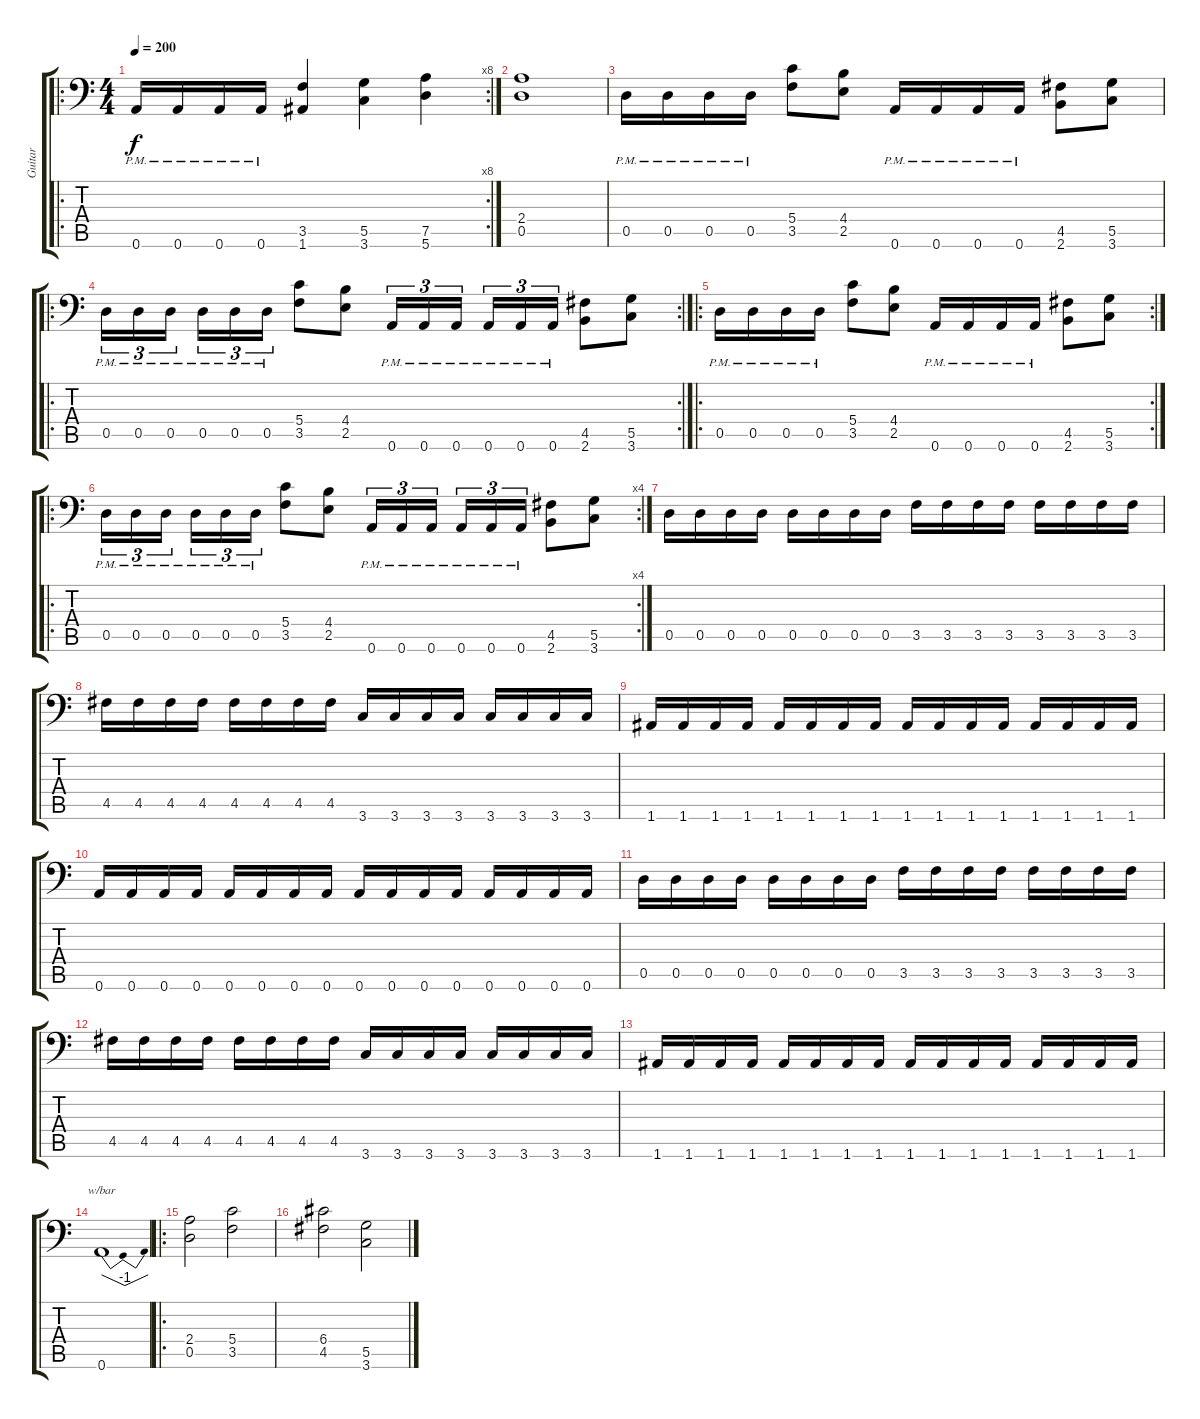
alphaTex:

\track ("Guitar" "Guitar") {instrument distortionguitar}
\staff {score tabs}
\tuning (A3 E3 C3 G2 D2 A1) {hide}
\ro
\rc 8
\ts (4 4)
\tempo 200
\clef f4
\ks c
0.6{pm}.16{dy f instrument distortionguitar} 0.6{pm}.16 0.6{pm}.16 0.6{pm}.16 (3.5 1.6).4 (5.5 3.6).4 (7.5 5.6).4 |
(2.4 0.5).1 |
0.5{pm}.16 0.5{pm}.16 0.5{pm}.16 0.5{pm}.16 (5.4 3.5).8 (4.4 2.5).8 0.6{pm}.16 0.6{pm}.16 0.6{pm}.16 0.6{pm}.16 (4.5 2.6).8 (5.5 3.6).8 |
\ro
\rc 2
0.5{pm}.16{tu (3 2)} 0.5{pm}.16{tu (3 2)} 0.5{pm}.16{tu (3 2)} 0.5{pm}.16{tu (3 2)} 0.5{pm}.16{tu (3 2)} 0.5{pm}.16{tu (3 2)} (5.4 3.5).8 (4.4 2.5).8 0.6{pm}.16{tu (3 2)} 0.6{pm}.16{tu (3 2)} 0.6{pm}.16{tu (3 2)} 0.6{pm}.16{tu (3 2)} 0.6{pm}.16{tu (3 2)} 0.6{pm}.16{tu (3 2)} (4.5 2.6).8 (5.5 3.6).8 |
\ro
\rc 2
0.5{pm}.16 0.5{pm}.16 0.5{pm}.16 0.5{pm}.16 (5.4 3.5).8 (4.4 2.5).8 0.6{pm}.16 0.6{pm}.16 0.6{pm}.16 0.6{pm}.16 (4.5 2.6).8 (5.5 3.6).8 |
\ro
\rc 4
0.5{pm}.16{tu (3 2)} 0.5{pm}.16{tu (3 2)} 0.5{pm}.16{tu (3 2)} 0.5{pm}.16{tu (3 2)} 0.5{pm}.16{tu (3 2)} 0.5{pm}.16{tu (3 2)} (5.4 3.5).8 (4.4 2.5).8 0.6{pm}.16{tu (3 2)} 0.6{pm}.16{tu (3 2)} 0.6{pm}.16{tu (3 2)} 0.6{pm}.16{tu (3 2)} 0.6{pm}.16{tu (3 2)} 0.6{pm}.16{tu (3 2)} (4.5 2.6).8 (5.5 3.6).8 |
0.5.16 0.5.16 0.5.16 0.5.16 0.5.16 0.5.16 0.5.16 0.5.16 3.5.16 3.5.16 3.5.16 3.5.16 3.5.16 3.5.16 3.5.16 3.5.16 |
4.5.16 4.5.16 4.5.16 4.5.16 4.5.16 4.5.16 4.5.16 4.5.16 3.6.16 3.6.16 3.6.16 3.6.16 3.6.16 3.6.16 3.6.16 3.6.16 |
1.6.16 1.6.16 1.6.16 1.6.16 1.6.16 1.6.16 1.6.16 1.6.16 1.6.16 1.6.16 1.6.16 1.6.16 1.6.16 1.6.16 1.6.16 1.6.16 |
0.6.16 0.6.16 0.6.16 0.6.16 0.6.16 0.6.16 0.6.16 0.6.16 0.6.16 0.6.16 0.6.16 0.6.16 0.6.16 0.6.16 0.6.16 0.6.16 |
0.5.16 0.5.16 0.5.16 0.5.16 0.5.16 0.5.16 0.5.16 0.5.16 3.5.16 3.5.16 3.5.16 3.5.16 3.5.16 3.5.16 3.5.16 3.5.16 |
4.5.16 4.5.16 4.5.16 4.5.16 4.5.16 4.5.16 4.5.16 4.5.16 3.6.16 3.6.16 3.6.16 3.6.16 3.6.16 3.6.16 3.6.16 3.6.16 |
1.6.16 1.6.16 1.6.16 1.6.16 1.6.16 1.6.16 1.6.16 1.6.16 1.6.16 1.6.16 1.6.16 1.6.16 1.6.16 1.6.16 1.6.16 1.6.16 |
0.6.1{tbe (dip default 0 0 30 -4 60 0)} |
\ro
(2.4 0.5).2 (5.4 3.5).2 |
(6.4 4.5).2 (5.5 3.6).2
